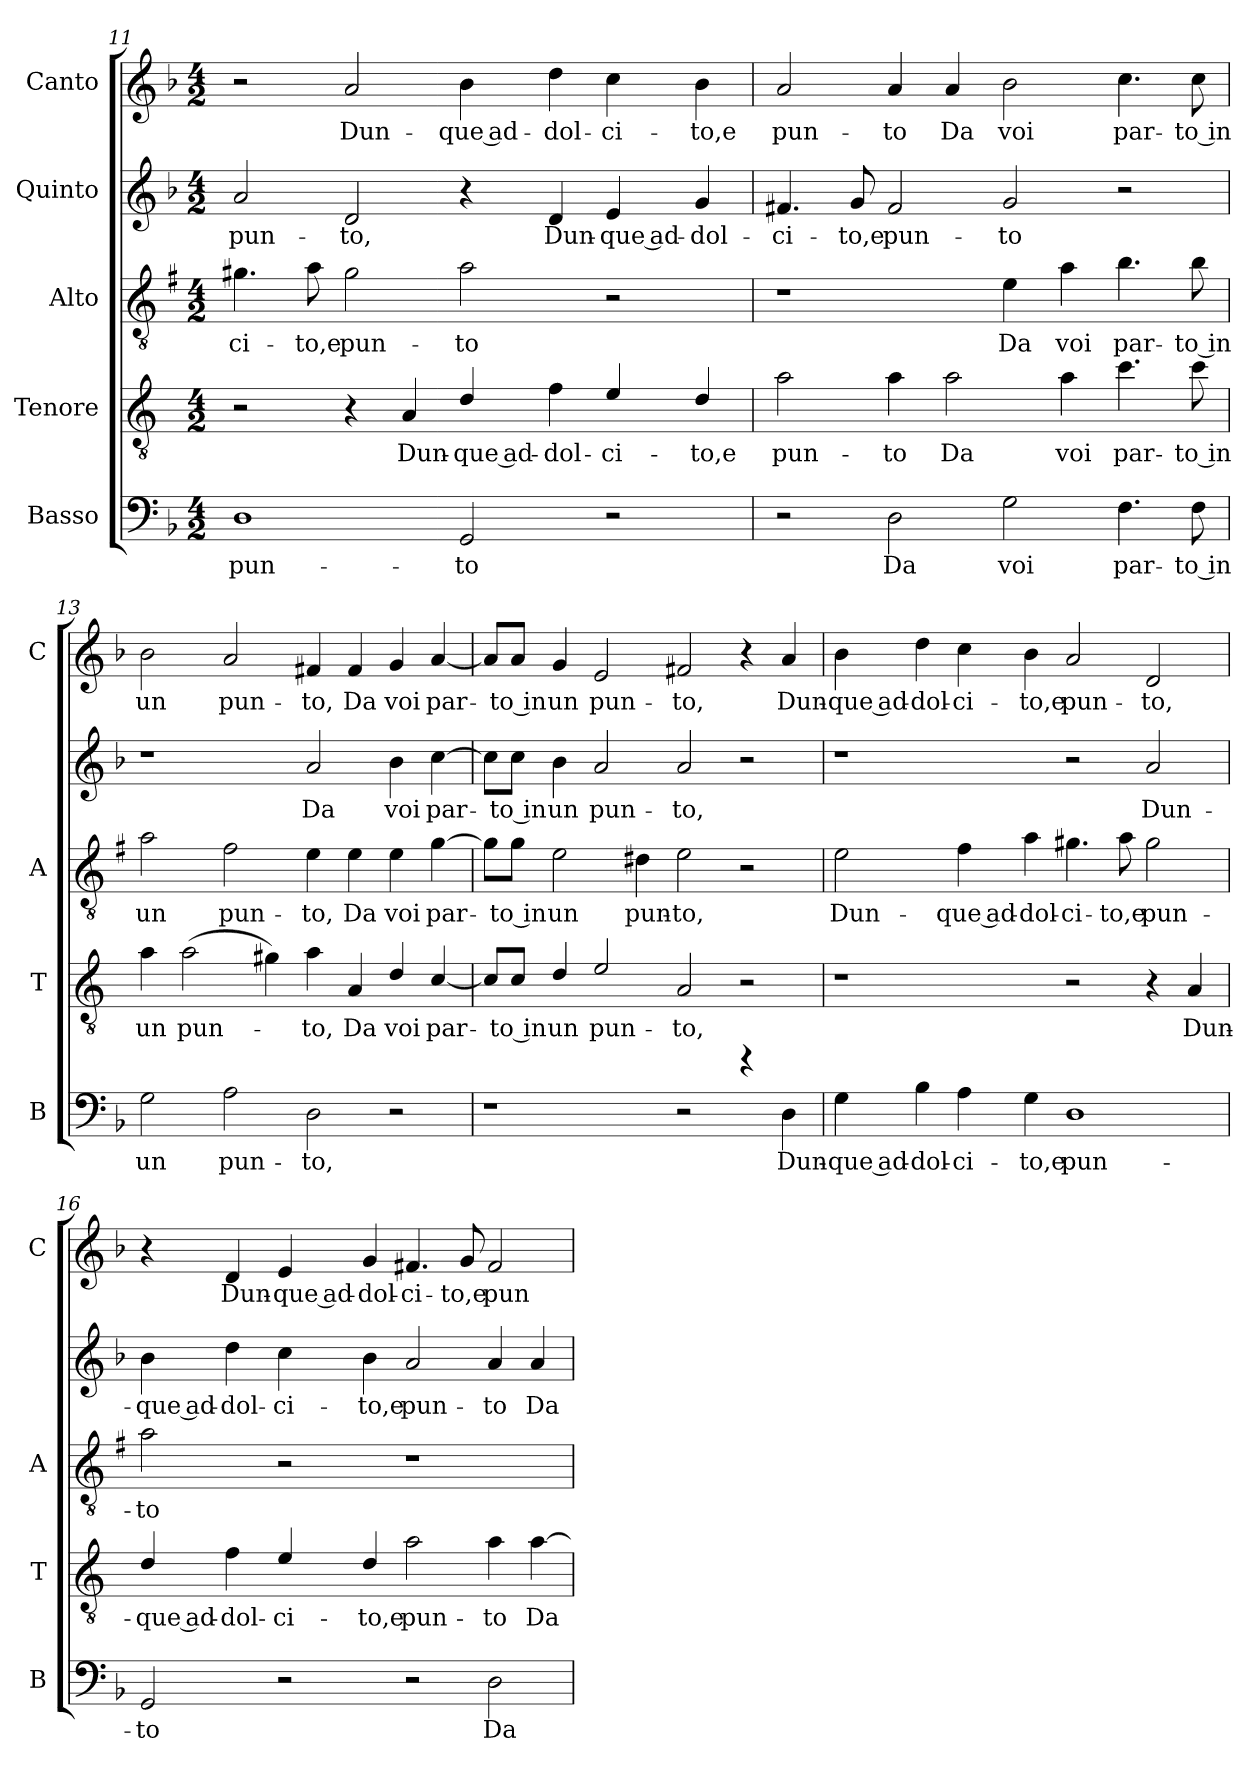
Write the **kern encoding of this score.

**kern	**text	**kern	**text	**kern	**text	**kern	**text	**kern	**text
*part5	*part5	*part4	*part4	*part3	*part3	*part2	*part2	*part1	*part1
*staff5	*staff5	*staff4	*staff4	*staff3	*staff3	*staff2	*staff2	*staff1	*staff1
*I"Basso	*	*I"Tenore	*	*I"Alto	*	*I"Quinto	*	*I"Canto	*
*I'B	*	*I'T	*	*I'A	*	*	*	*I'C	*
*clefF4	*	*clefGv2	*	*clefGv2	*	*clefG2	*	*clefG2	*
*	*	*ITrd4c7	*	*ITrd1c2	*	*	*	*	*
*k[b-]	*	*k[b-]	*	*k[b-]	*	*k[b-]	*	*k[b-]	*
*F:	*	*F:	*	*F:	*	*F:	*	*F:	*
*M4/2	*	*M4/2	*	*M4/2	*	*M4/2	*	*M4/2	*
=11	=11	=11	=11	=11	=11	=11	=11	=11	=11
!	!LO:LY:b	!	!	!	!LO:LY:b	!	!LO:LY:b	!	!
1D	pun-	2r	.	4.f#X\	-ci-	2a/	pun-	2r	.
!	!	!	!	!	!LO:LY:b	!	!	!	!
.	.	.	.	8g\	-to,e	.	.	.	.
!	!	!	!	!	!LO:LY:b	!	!LO:LY:b	!	!LO:LY:b
.	.	4r	.	2f#\	pun-	2d/	-to,	2a/	Dun-
!	!	!	!LO:LY:b	!	!	!	!	!	!
.	.	4D/	Dun-	.	.	.	.	.	.
!	!LO:LY:b	!	!LO:LY:b	!	!LO:LY:b	!	!	!	!LO:LY:b
2GG/	-to	4G/	-que ad-	2g\	-to	4r	.	4b-\	-que ad-
!	!	!	!LO:LY:b	!	!	!	!LO:LY:b	!	!LO:LY:b
.	.	4B-\	-dol-	.	.	4d/	Dun-	4dd\	-dol-
!	!	!	!LO:LY:b	!	!	!	!LO:LY:b	!	!LO:LY:b
2r	.	4A/	-ci-	2r	.	4e/	-que ad-	4cc\	-ci-
!	!	!	!LO:LY:b	!	!	!	!LO:LY:b	!	!LO:LY:b
.	.	4G/	-to,e	.	.	4g/	-dol-	4b-\	-to,e
!!LO:LB:g=z
=12	=12	=12	=12	=12	=12	=12	=12	=12	=12
!	!	!	!LO:LY:b	!	!	!	!LO:LY:b	!	!LO:LY:b
2r	.	2d\	pun-	1r	.	4.f#X/	-ci-	2a/	pun-
!	!	!	!	!	!	!	!LO:LY:b	!	!
.	.	.	.	.	.	8g/	-to,e	.	.
!	!LO:LY:b	!	!LO:LY:b	!	!	!	!LO:LY:b	!	!LO:LY:b
2D\	Da	4d\	-to	.	.	2f#/	pun-	4a/	-to
!	!	!	!LO:LY:b	!	!	!	!	!	!LO:LY:b
.	.	2d\	Da	.	.	.	.	4a/	Da
!	!LO:LY:b	!	!	!	!LO:LY:b	!	!LO:LY:b	!	!LO:LY:b
2G\	voi	.	.	4d\	Da	2g/	-to	2b-\	voi
!	!	!	!LO:LY:b	!	!LO:LY:b	!	!	!	!
.	.	4d\	voi	4g\	voi	.	.	.	.
!	!LO:LY:b	!	!LO:LY:b	!	!LO:LY:b	!	!	!	!LO:LY:b
4.F\	par-	4.f\	par-	4.a\	par-	2r	.	4.cc\	par-
!	!LO:LY:b	!	!LO:LY:b	!	!LO:LY:b	!	!	!	!LO:LY:b
8F\	-to in	8f\	-to in	8a\	-to in	.	.	8cc\	-to in
=13	=13	=13	=13	=13	=13	=13	=13	=13	=13
!	!LO:LY:b	!	!LO:LY:b	!	!LO:LY:b	!	!	!	!LO:LY:b
2G\	un	4d\	un	2g\	un	1r	.	2b-\	un
!	!	!	!LO:LY:b	!	!	!	!	!	!
.	.	(>2d\	pun-	.	.	.	.	.	.
!	!LO:LY:b	!	!	!	!LO:LY:b	!	!	!	!LO:LY:b
2A\	pun-	.	.	2e\	pun-	.	.	2a/	pun-
.	.	4c#X\)	.	.	.	.	.	.	.
!	!LO:LY:b	!	!LO:LY:b	!	!LO:LY:b	!	!LO:LY:b	!	!LO:LY:b
2D\	-to,	4d\	-to,	4d\	-to,	2a/	Da	4f#X/	-to,
!	!	!	!LO:LY:b	!	!LO:LY:b	!	!	!	!LO:LY:b
.	.	4D/	Da	4d\	Da	.	.	4f#/	Da
!	!	!	!LO:LY:b	!	!LO:LY:b	!	!LO:LY:b	!	!LO:LY:b
2r	.	4G/	voi	4d\	voi	4b-\	voi	4g/	voi
!	!	!	!LO:LY:b	!	!LO:LY:b	!	!LO:LY:b	!	!LO:LY:b
.	.	[4F/	par-	[4f\	par-	[4cc\	par-	[4a/	par-
=14	=14	=14	=14	=14	=14	=14	=14	=14	=14
1r	.	8F/L]	.	8f\L]	.	8cc\L]	.	8a/L]	.
!	!	!	!LO:LY:b	!	!LO:LY:b	!	!LO:LY:b	!	!LO:LY:b
.	.	8F/J	-to in	8f\J	-to in	8cc\J	-to in	8a/J	-to in
!	!	!	!LO:LY:b	!	!LO:LY:b	!	!LO:LY:b	!	!LO:LY:b
.	.	4G/	un	2d\	un	4b-\	un	4g/	un
!	!	!	!LO:LY:b	!	!	!	!LO:LY:b	!	!LO:LY:b
.	.	2A/	pun-	.	.	2a/	pun-	2e/	pun-
!	!	!	!	!	!LO:LY:b	!	!	!	!
.	.	.	.	4c#X\	pun-	.	.	.	.
!	!	!	!LO:LY:b	!	!LO:LY:b	!	!LO:LY:b	!	!LO:LY:b
2r	.	2D/	-to,	2d\	-to,	2a/	-to,	2f#X/	-to,
4rf	.	2r	.	2r	.	2r	.	4r	.
!	!LO:LY:b	!	!	!	!	!	!	!	!LO:LY:b
4D\	Dun-	.	.	.	.	.	.	4a/	Dun-
!!LO:PB:g=z
=15	=15	=15	=15	=15	=15	=15	=15	=15	=15
!	!LO:LY:b	!	!	!	!LO:LY:b	!	!	!	!LO:LY:b
4G\	-que ad-	1r	.	2d\	Dun-	1r	.	4b-\	-que ad-
!	!LO:LY:b	!	!	!	!	!	!	!	!LO:LY:b
4B-\	-dol-	.	.	.	.	.	.	4dd\	-dol-
!	!LO:LY:b	!	!	!	!LO:LY:b	!	!	!	!LO:LY:b
4A\	-ci-	.	.	4e\	-que ad-	.	.	4cc\	-ci-
!	!LO:LY:b	!	!	!	!LO:LY:b	!	!	!	!LO:LY:b
4G\	-to,e	.	.	4g\	-dol-	.	.	4b-\	-to,e
!	!LO:LY:b	!	!	!	!LO:LY:b	!	!	!	!LO:LY:b
1D	pun-	2r	.	4.f#X\	-ci-	2r	.	2a/	pun-
!	!	!	!	!	!LO:LY:b	!	!	!	!
.	.	.	.	8g\	-to,e	.	.	.	.
!	!	!	!	!	!LO:LY:b	!	!LO:LY:b	!	!LO:LY:b
.	.	4r	.	2f#\	pun-	2a/	Dun-	2d/	-to,
!	!	!	!LO:LY:b	!	!	!	!	!	!
.	.	4D/	Dun-	.	.	.	.	.	.
=16	=16	=16	=16	=16	=16	=16	=16	=16	=16
!	!LO:LY:b	!	!LO:LY:b	!	!LO:LY:b	!	!LO:LY:b	!	!
2GG/	-to	4G/	-que ad-	2g\	-to	4b-\	-que ad-	4r	.
!	!	!	!LO:LY:b	!	!	!	!LO:LY:b	!	!LO:LY:b
.	.	4B-\	-dol-	.	.	4dd\	-dol-	4d/	Dun-
!	!	!	!LO:LY:b	!	!	!	!LO:LY:b	!	!LO:LY:b
2r	.	4A/	-ci-	2r	.	4cc\	-ci-	4e/	-que ad-
!	!	!	!LO:LY:b	!	!	!	!LO:LY:b	!	!LO:LY:b
.	.	4G/	-to,e	.	.	4b-\	-to,e	4g/	-dol-
!	!	!	!LO:LY:b	!	!	!	!LO:LY:b	!	!LO:LY:b
2r	.	2d\	pun-	1r	.	2a/	pun-	4.f#X/	-ci-
!	!	!	!	!	!	!	!	!	!LO:LY:b
.	.	.	.	.	.	.	.	8g/	-to,e
!	!LO:LY:b	!	!LO:LY:b	!	!	!	!LO:LY:b	!	!LO:LY:b
2D\	Da	4d\	-to	.	.	4a/	-to	2f#/	pun-
!	!	!	!LO:LY:b	!	!	!	!LO:LY:b	!	!
.	.	[4d\	Da	.	.	4a/	Da	.	.
=	=	=	=	=	=	=	=	=	=
*-	*-	*-	*-	*-	*-	*-	*-	*-	*-
